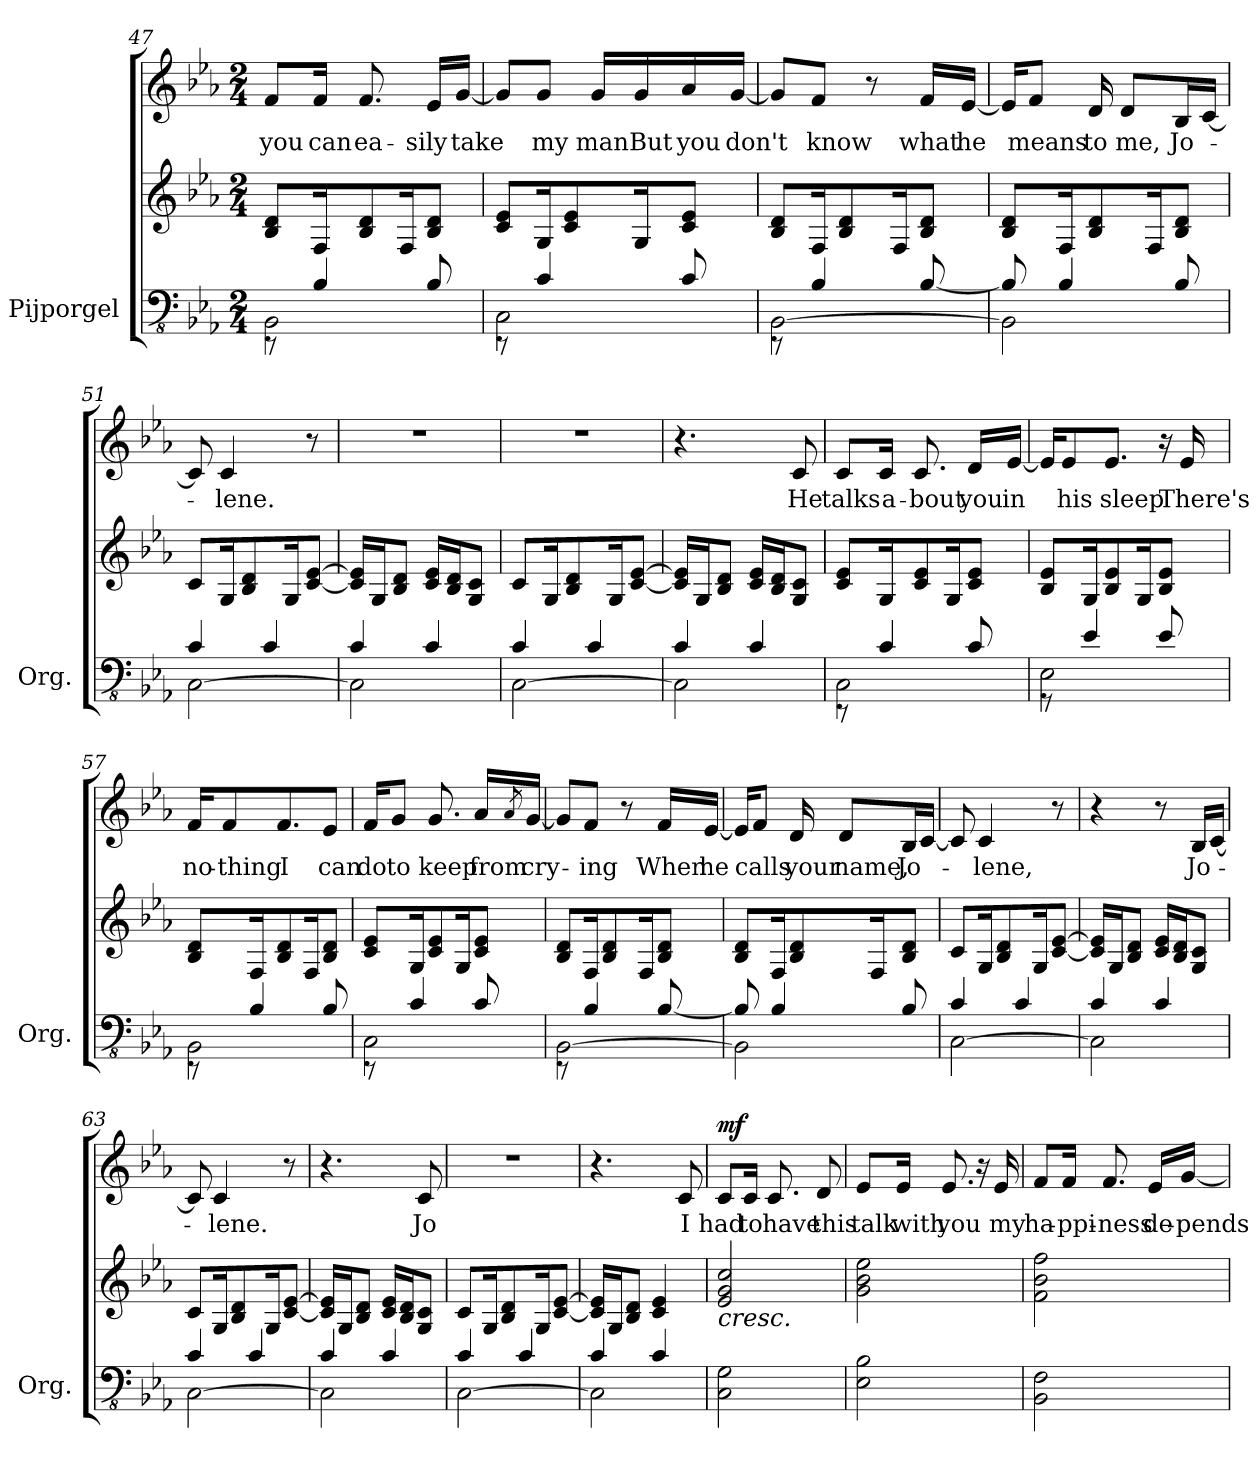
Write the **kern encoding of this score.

**kern	**kern	**kern	**text	**dynam
*part1	*part1	*part1	*part1	*part1
*staff3	*staff2	*staff1	*staff1	*staff1/2/3
*I"Pijporgel	*	*	*	*
*I'Org.	*	*	*	*
*clefFv4	*clefG2	*clefG2	*	*
*k[b-e-a-]	*k[b-e-a-]	*k[b-e-a-]	*	*
*M2/4	*M2/4	*M2/4	*	*
=47	=47	=47	=47	=47
*^	*	*	*	*
!	!	!	!	!LO:LY:b	!
2BBB-\	8r	8B-/ 8d/L	8f/L	you	.
!	!	!	!	!LO:LY:b	!
.	4BB-/	16F/K	16f/Jk	can	.
!	!	!	!	!LO:LY:b	!
.	.	8B-/ 8d/	8.f/	ea-	.
.	.	16F/K	.	.	.
!	!	!	!	!LO:LY:b	!
.	8BB-/	8B-/ 8d/J	16e-/LL	-sily	.
!	!	!	!	!LO:LY:b	!
.	.	.	[16g/JJ	take	.
!!LO:LB:g=z
=48	=48	=48	=48	=48	=48
2CC\	8r	8c/ 8e-/L	8g/L]	.	.
!	!	!	!	!LO:LY:b	!
.	4C/	16G/K	8g/J	my	.
.	.	8c/ 8e-/	.	.	.
!	!	!	!	!LO:LY:b	!
.	.	.	16g/LL	man	.
!	!	!	!	!LO:LY:b	!
.	.	16G/K	16g/	But	.
!	!	!	!	!LO:LY:b	!
.	8C/	8c/ 8e-/J	16a-/	you	.
!	!	!	!	!LO:LY:b	!
.	.	.	[16g/JJ	don't	.
=49	=49	=49	=49	=49	=49
[2BBB-\	8r	8B-/ 8d/L	8g/L]	.	.
!	!	!	!	!LO:LY:b	!
.	4BB-/	16F/K	8f/J	know	.
.	.	8B-/ 8d/	.	.	.
.	.	.	8r	.	.
.	.	16F/K	.	.	.
!	!	!	!	!LO:LY:b	!
.	[8BB-/	8B-/ 8d/J	16f/LL	what	.
!	!	!	!	!LO:LY:b	!
.	.	.	[16e-/JJ	he	.
=50	=50	=50	=50	=50	=50
2BBB-\]	8BB-/]	8B-/ 8d/L	16e-/KL]	.	.
!	!	!	!	!LO:LY:b	!
.	.	.	8f/J	means	.
.	4BB-/	16F/K	.	.	.
!	!	!	!	!LO:LY:b	!
.	.	8B-/ 8d/	16d/	to	.
!	!	!	!	!LO:LY:b	!
.	.	.	8d/L	me,	.
.	.	16F/K	.	.	.
!	!	!	!	!LO:LY:b	!
.	8BB-/	8B-/ 8d/J	16B-/L	Jo-	.
.	.	.	[16c/JJ	.	.
=51	=51	=51	=51	=51	=51
[2CC\	4C/	8c/L	8c/]	.	.
!	!	!	!	!LO:LY:b	!
.	.	16G/K	4c/	lene.	.
.	.	8B-/ 8d/	.	.	.
.	4C/	.	.	.	.
.	.	16G/K	.	.	.
.	.	[8c/ [8e-/J	8r	.	.
=52	=52	=52	=52	=52	=52
2CC\]	4C/	16c/] 16e-/]LL	2r	.	.
.	.	16G/J	.	.	.
.	.	8B-/ 8d/J	.	.	.
.	4C/	16c/ 16e-/LL	.	.	.
.	.	16B-/ 16d/J	.	.	.
.	.	8G/ 8c/J	.	.	.
!!LO:LB:g=z
=53	=53	=53	=53	=53	=53
[2CC\	4C/	8c/L	2r	.	.
.	.	16G/K	.	.	.
.	.	8B-/ 8d/	.	.	.
.	4C/	.	.	.	.
.	.	16G/K	.	.	.
.	.	[8c/ [8e-/J	.	.	.
=54	=54	=54	=54	=54	=54
2CC\]	4C/	16c/] 16e-/]LL	4.r	.	.
.	.	16G/J	.	.	.
.	.	8B-/ 8d/J	.	.	.
.	4C/	16c/ 16e-/LL	.	.	.
.	.	16B-/ 16d/J	.	.	.
!	!	!	!	!LO:LY:b	!
.	.	8G/ 8c/J	8c/	He	.
=55	=55	=55	=55	=55	=55
!	!	!	!	!LO:LY:b	!
2CC\	8r	8c/ 8e-/L	8c/L	talks	.
!	!	!	!	!LO:LY:b	!
.	4C/	16G/K	16c/Jk	a-	.
!	!	!	!	!LO:LY:b	!
.	.	8c/ 8e-/	8.c/	-bout	.
.	.	16G/K	.	.	.
!	!	!	!	!LO:LY:b	!
.	8C/	8c/ 8e-/J	16d/LL	you	.
!	!	!	!	!LO:LY:b	!
.	.	.	[16e-/JJ	in	.
=56	=56	=56	=56	=56	=56
2EE-\	8r	8B-/ 8e-/L	16e-/KL]	.	.
!	!	!	!	!LO:LY:b	!
.	.	.	8e-/	his	.
.	4E-/	16G/K	.	.	.
!	!	!	!	!LO:LY:b	!
.	.	8B-/ 8e-/	8.e-/J	sleep	.
.	.	16G/K	.	.	.
.	8E-/	8B-/ 8e-/J	16r	.	.
!	!	!	!	!LO:LY:b	!
.	.	.	16e-/	There's	.
=57	=57	=57	=57	=57	=57
!	!	!	!	!LO:LY:b	!
2BBB-\	8r	8B-/ 8d/L	16f/KL	no-	.
!	!	!	!	!LO:LY:b	!
.	.	.	8f/	-thing	.
.	4BB-/	16F/K	.	.	.
!	!	!	!	!LO:LY:b	!
.	.	8B-/ 8d/	8.f/	I	.
.	.	16F/K	.	.	.
!	!	!	!	!LO:LY:b	!
.	8BB-/	8B-/ 8d/J	8e-/J	can	.
!!LO:LB:g=z
=58	=58	=58	=58	=58	=58
!	!	!	!	!LO:LY:b	!
2CC\	8r	8c/ 8e-/L	16f/KL	do	.
!	!	!	!	!LO:LY:b	!
.	.	.	8g/J	to	.
.	4C/	16G/K	.	.	.
!	!	!	!	!LO:LY:b	!
.	.	8c/ 8e-/	8.g/	keep	.
.	.	16G/K	.	.	.
!	!	!	!	!LO:LY:b	!
.	8C/	8c/ 8e-/J	16a-/LL	from	.
.	.	.	8qa-/	.	.
!	!	!	!	!LO:LY:b	!
.	.	.	[16g/JJ	cry-	.
=59	=59	=59	=59	=59	=59
[2BBB-\	8r	8B-/ 8d/L	8g/L]	.	.
!	!	!	!	!LO:LY:b	!
.	4BB-/	16F/K	8f/J	-ing	.
.	.	8B-/ 8d/	.	.	.
.	.	.	8r	.	.
.	.	16F/K	.	.	.
!	!	!	!	!LO:LY:b	!
.	[8BB-/	8B-/ 8d/J	16f/LL	When	.
!	!	!	!	!LO:LY:b	!
.	.	.	[16e-/JJ	he	.
=60	=60	=60	=60	=60	=60
2BBB-\]	8BB-/]	8B-/ 8d/L	16e-/KL]	.	.
!	!	!	!	!LO:LY:b	!
.	.	.	8f/J	calls	.
.	4BB-/	16F/K	.	.	.
!	!	!	!	!LO:LY:b	!
.	.	8B-/ 8d/	16d/	your	.
!	!	!	!	!LO:LY:b	!
.	.	.	8d/L	name,	.
.	.	16F/K	.	.	.
!	!	!	!	!LO:LY:b	!
.	8BB-/	8B-/ 8d/J	16B-/L	Jo-	.
.	.	.	[16c/JJ	.	.
=61	=61	=61	=61	=61	=61
[2CC\	4C/	8c/L	8c/]	.	.
!	!	!	!	!LO:LY:b	!
.	.	16G/K	4c/	lene,	.
.	.	8B-/ 8d/	.	.	.
.	4C/	.	.	.	.
.	.	16G/K	.	.	.
.	.	[8c/ [8e-/J	8r	.	.
!!LO:PB:g=z
=62	=62	=62	=62	=62	=62
2CC\]	4C/	16c/] 16e-/]LL	4r	.	.
.	.	16G/J	.	.	.
.	.	8B-/ 8d/J	.	.	.
.	4C/	16c/ 16e-/LL	8r	.	.
.	.	16B-/ 16d/J	.	.	.
!	!	!	!	!LO:LY:b	!
.	.	8G/ 8c/J	16B-/LL	Jo-	.
.	.	.	[16c/JJ	.	.
=63	=63	=63	=63	=63	=63
[2CC\	4C/	8c/L	8c/]	.	.
!	!	!	!	!LO:LY:b	!
.	.	16G/K	4c/	lene.	.
.	.	8B-/ 8d/	.	.	.
.	4C/	.	.	.	.
.	.	16G/K	.	.	.
.	.	[8c/ [8e-/J	8r	.	.
=64	=64	=64	=64	=64	=64
2CC\]	4C/	16c/] 16e-/]LL	4.r	.	.
.	.	16G/J	.	.	.
.	.	8B-/ 8d/J	.	.	.
.	4C/	16c/ 16e-/LL	.	.	.
.	.	16B-/ 16d/J	.	.	.
!	!	!	!	!LO:LY:b	!
.	.	8G/ 8c/J	8c/	Jo	.
=65	=65	=65	=65	=65	=65
[2CC\	4C/	8c/L	2r	.	.
.	.	16G/K	.	.	.
.	.	8B-/ 8d/	.	.	.
.	4C/	.	.	.	.
.	.	16G/K	.	.	.
.	.	[8c/ [8e-/J	.	.	.
=66	=66	=66	=66	=66	=66
2CC\]	4C/	16c/] 16e-/]LL	4.r	.	.
.	.	16G/J	.	.	.
.	.	8B-/ 8d/J	.	.	.
.	4C/	4c/ 4e-/	.	.	.
!	!	!	!	!LO:LY:b	!
.	.	.	8c/	I	.
*v	*v	*	*	*	*
!!LO:LB:g=z
=67	=67	=67	=67	=67
!	!LO:TX:b:i:t=cresc.	!	!	!
!	!	!	!LO:LY:b	!LO:DY:b=2
2CC\ 2GG\	2e-/ 2g/ 2cc/	8c/L	had	mf
!	!	!	!LO:LY:b	!
.	.	16c/Jk	to	.
!	!	!	!LO:LY:b	!
.	.	8.c/	have	.
!	!	!	!LO:LY:b	!
.	.	8d/	this	.
=68	=68	=68	=68	=68
!	!	!	!LO:LY:b	!
2EE-\ 2BB-\	2g\ 2b-\ 2ee-\	8e-/L	talk	.
!	!	!	!LO:LY:b	!
.	.	16e-/Jk	with	.
!	!	!	!LO:LY:b	!
.	.	8.e-/	you	.
.	.	16r	.	.
!	!	!	!LO:LY:b	!
.	.	16e-/	my	.
=69	=69	=69	=69	=69
!	!	!	!LO:LY:b	!
2BBB-\ 2FF\	2f\ 2b-\ 2ff\	8f/L	ha-	.
!	!	!	!LO:LY:b	!
.	.	16f/Jk	-ppi-	.
!	!	!	!LO:LY:b	!
.	.	8.f/	-ness	.
!	!	!	!LO:LY:b	!
.	.	16e-/LL	de-	.
!	!	!	!LO:LY:b	!
.	.	[16g/JJ	-pends	.
=	=	=	=	=
*-	*-	*-	*-	*-
